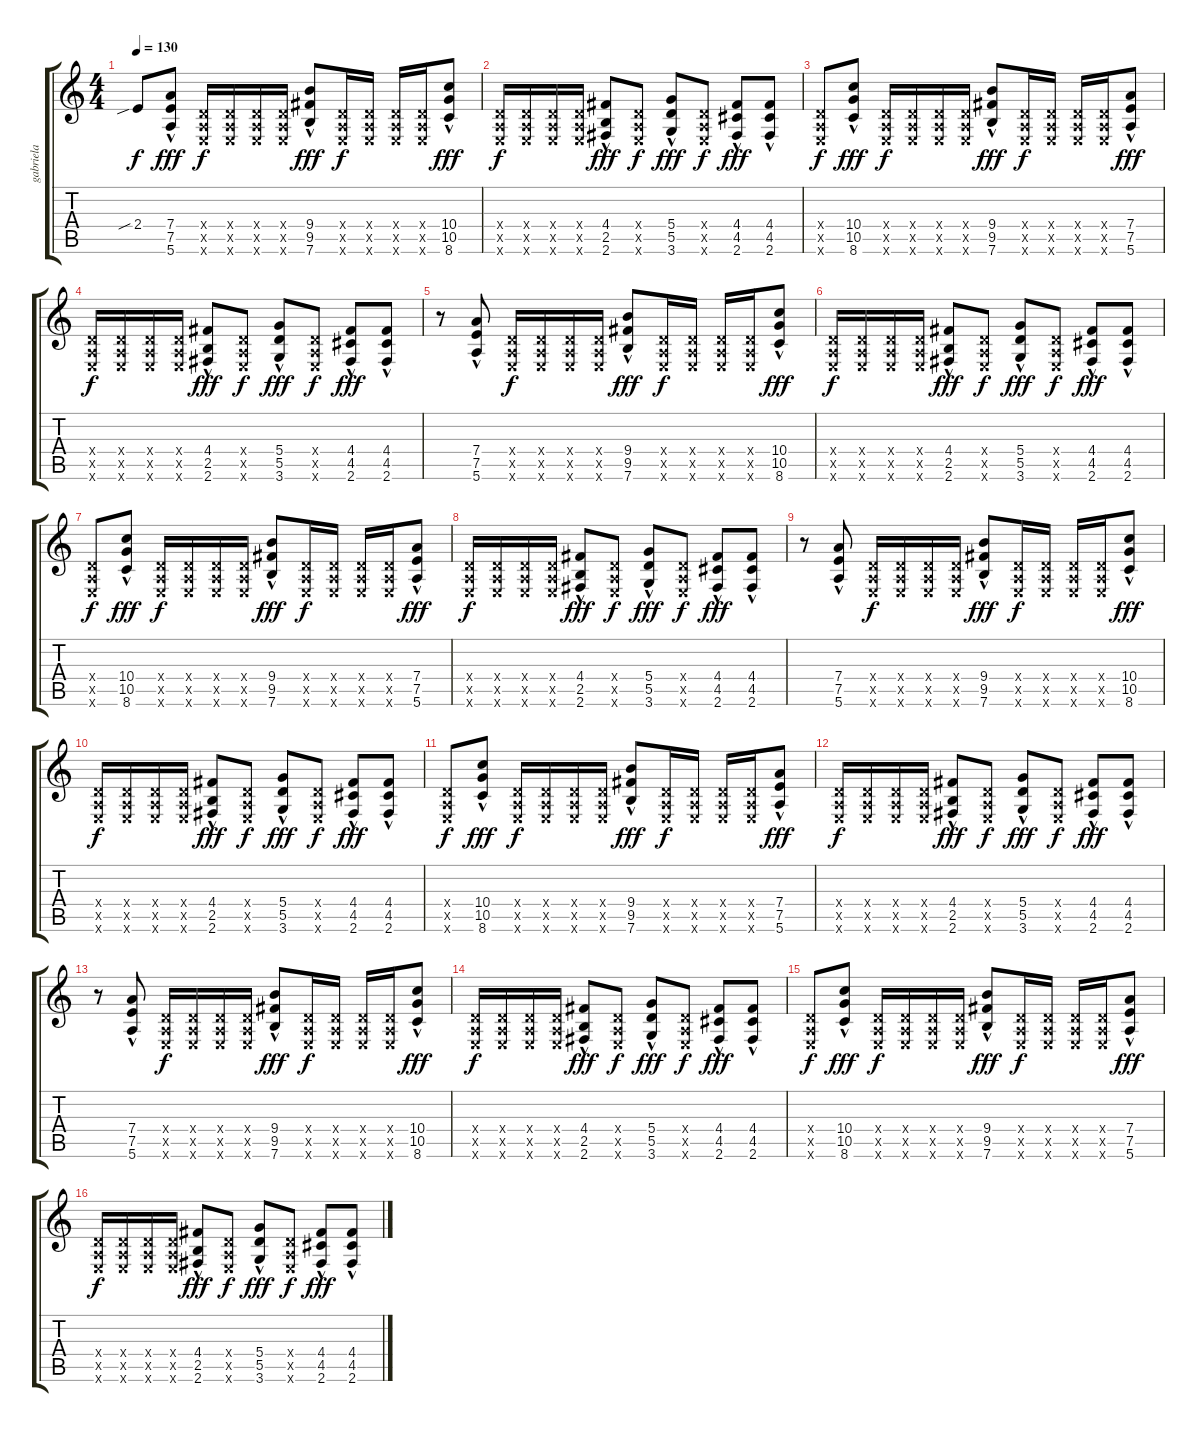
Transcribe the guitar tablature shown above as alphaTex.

\track ("gabriela" "gabriela") {instrument acousticguitarnylon}
\staff {score tabs}
\tuning (E4 B3 G3 D3 A2 E2) {hide}
\ts (4 4)
\tempo 130
\clef g2
\ks c
2.4{sib}.8{dy f} (7.4 7.5 5.6{hac}).8{dy fff} (0.4{x} 0.5{x} 0.6{x}).16{dy f} (0.4{x} 0.5{x} 0.6{x}).16 (0.4{x} 0.5{x} 0.6{x}).16 (0.4{x} 0.5{x} 0.6{x}).16 (9.4 9.5 7.6{hac}).8{dy fff} (0.4{x} 0.5{x} 0.6{x}).16{dy f} (0.4{x} 0.5{x} 0.6{x}).16 (0.4{x} 0.5{x} 0.6{x}).16 (0.4{x} 0.5{x} 0.6{x}).16 (10.4 10.5{hac} 8.6).8{dy fff} |
(0.4{x} 0.5{x} 0.6{x}).16{dy f} (0.4{x} 0.5{x} 0.6{x}).16 (0.4{x} 0.5{x} 0.6{x}).16 (0.4{x} 0.5{x} 0.6{x}).16 (4.4 2.5 2.6{hac}).8{dy fff} (0.4{x} 0.5{x} 0.6{x}).8{dy f} (5.4 5.5 3.6{hac}).8{dy fff} (0.4{x} 0.5{x} 0.6{x}).8{dy f} (4.4 4.5 2.6{hac}).8{dy fff} (4.4 4.5 2.6{hac}).8 |
(0.4{x} 0.5{x} 0.6{x}).8{dy f} (10.4 10.5 8.6{hac}).8{dy fff} (0.4{x} 0.5{x} 0.6{x}).16{dy f} (0.4{x} 0.5{x} 0.6{x}).16 (0.4{x} 0.5{x} 0.6{x}).16 (0.4{x} 0.5{x} 0.6{x}).16 (9.4 9.5 7.6{hac}).8{dy fff} (0.4{x} 0.5{x} 0.6{x}).16{dy f} (0.4{x} 0.5{x} 0.6{x}).16 (0.4{x} 0.5{x} 0.6{x}).16 (0.4{x} 0.5{x} 0.6{x}).16 (7.4 7.5{hac} 5.6).8{dy fff} |
(0.4{x} 0.5{x} 0.6{x}).16{dy f} (0.4{x} 0.5{x} 0.6{x}).16 (0.4{x} 0.5{x} 0.6{x}).16 (0.4{x} 0.5{x} 0.6{x}).16 (4.4 2.5 2.6{hac}).8{dy fff} (0.4{x} 0.5{x} 0.6{x}).8{dy f} (5.4 5.5 3.6{hac}).8{dy fff} (0.4{x} 0.5{x} 0.6{x}).8{dy f} (4.4 4.5 2.6{hac}).8{dy fff} (4.4 4.5 2.6{hac}).8 |
r.8 (7.4 7.5 5.6{hac}).8 (0.4{x} 0.5{x} 0.6{x}).16{dy f} (0.4{x} 0.5{x} 0.6{x}).16 (0.4{x} 0.5{x} 0.6{x}).16 (0.4{x} 0.5{x} 0.6{x}).16 (9.4 9.5 7.6{hac}).8{dy fff} (0.4{x} 0.5{x} 0.6{x}).16{dy f} (0.4{x} 0.5{x} 0.6{x}).16 (0.4{x} 0.5{x} 0.6{x}).16 (0.4{x} 0.5{x} 0.6{x}).16 (10.4 10.5{hac} 8.6).8{dy fff} |
(0.4{x} 0.5{x} 0.6{x}).16{dy f} (0.4{x} 0.5{x} 0.6{x}).16 (0.4{x} 0.5{x} 0.6{x}).16 (0.4{x} 0.5{x} 0.6{x}).16 (4.4 2.5 2.6{hac}).8{dy fff} (0.4{x} 0.5{x} 0.6{x}).8{dy f} (5.4 5.5 3.6{hac}).8{dy fff} (0.4{x} 0.5{x} 0.6{x}).8{dy f} (4.4 4.5 2.6{hac}).8{dy fff} (4.4 4.5 2.6{hac}).8 |
(0.4{x} 0.5{x} 0.6{x}).8{dy f} (10.4 10.5 8.6{hac}).8{dy fff} (0.4{x} 0.5{x} 0.6{x}).16{dy f} (0.4{x} 0.5{x} 0.6{x}).16 (0.4{x} 0.5{x} 0.6{x}).16 (0.4{x} 0.5{x} 0.6{x}).16 (9.4 9.5 7.6{hac}).8{dy fff} (0.4{x} 0.5{x} 0.6{x}).16{dy f} (0.4{x} 0.5{x} 0.6{x}).16 (0.4{x} 0.5{x} 0.6{x}).16 (0.4{x} 0.5{x} 0.6{x}).16 (7.4 7.5{hac} 5.6).8{dy fff} |
(0.4{x} 0.5{x} 0.6{x}).16{dy f} (0.4{x} 0.5{x} 0.6{x}).16 (0.4{x} 0.5{x} 0.6{x}).16 (0.4{x} 0.5{x} 0.6{x}).16 (4.4 2.5 2.6{hac}).8{dy fff} (0.4{x} 0.5{x} 0.6{x}).8{dy f} (5.4 5.5 3.6{hac}).8{dy fff} (0.4{x} 0.5{x} 0.6{x}).8{dy f} (4.4 4.5 2.6{hac}).8{dy fff} (4.4 4.5 2.6{hac}).8 |
r.8 (7.4 7.5 5.6{hac}).8 (0.4{x} 0.5{x} 0.6{x}).16{dy f} (0.4{x} 0.5{x} 0.6{x}).16 (0.4{x} 0.5{x} 0.6{x}).16 (0.4{x} 0.5{x} 0.6{x}).16 (9.4 9.5 7.6{hac}).8{dy fff} (0.4{x} 0.5{x} 0.6{x}).16{dy f} (0.4{x} 0.5{x} 0.6{x}).16 (0.4{x} 0.5{x} 0.6{x}).16 (0.4{x} 0.5{x} 0.6{x}).16 (10.4 10.5{hac} 8.6).8{dy fff} |
(0.4{x} 0.5{x} 0.6{x}).16{dy f} (0.4{x} 0.5{x} 0.6{x}).16 (0.4{x} 0.5{x} 0.6{x}).16 (0.4{x} 0.5{x} 0.6{x}).16 (4.4 2.5 2.6{hac}).8{dy fff} (0.4{x} 0.5{x} 0.6{x}).8{dy f} (5.4 5.5 3.6{hac}).8{dy fff} (0.4{x} 0.5{x} 0.6{x}).8{dy f} (4.4 4.5 2.6{hac}).8{dy fff} (4.4 4.5 2.6{hac}).8 |
(0.4{x} 0.5{x} 0.6{x}).8{dy f} (10.4 10.5 8.6{hac}).8{dy fff} (0.4{x} 0.5{x} 0.6{x}).16{dy f} (0.4{x} 0.5{x} 0.6{x}).16 (0.4{x} 0.5{x} 0.6{x}).16 (0.4{x} 0.5{x} 0.6{x}).16 (9.4 9.5 7.6{hac}).8{dy fff} (0.4{x} 0.5{x} 0.6{x}).16{dy f} (0.4{x} 0.5{x} 0.6{x}).16 (0.4{x} 0.5{x} 0.6{x}).16 (0.4{x} 0.5{x} 0.6{x}).16 (7.4 7.5{hac} 5.6).8{dy fff} |
(0.4{x} 0.5{x} 0.6{x}).16{dy f} (0.4{x} 0.5{x} 0.6{x}).16 (0.4{x} 0.5{x} 0.6{x}).16 (0.4{x} 0.5{x} 0.6{x}).16 (4.4 2.5 2.6{hac}).8{dy fff} (0.4{x} 0.5{x} 0.6{x}).8{dy f} (5.4 5.5 3.6{hac}).8{dy fff} (0.4{x} 0.5{x} 0.6{x}).8{dy f} (4.4 4.5 2.6{hac}).8{dy fff} (4.4 4.5 2.6{hac}).8 |
r.8 (7.4 7.5 5.6{hac}).8 (0.4{x} 0.5{x} 0.6{x}).16{dy f} (0.4{x} 0.5{x} 0.6{x}).16 (0.4{x} 0.5{x} 0.6{x}).16 (0.4{x} 0.5{x} 0.6{x}).16 (9.4 9.5 7.6{hac}).8{dy fff} (0.4{x} 0.5{x} 0.6{x}).16{dy f} (0.4{x} 0.5{x} 0.6{x}).16 (0.4{x} 0.5{x} 0.6{x}).16 (0.4{x} 0.5{x} 0.6{x}).16 (10.4 10.5{hac} 8.6).8{dy fff} |
(0.4{x} 0.5{x} 0.6{x}).16{dy f} (0.4{x} 0.5{x} 0.6{x}).16 (0.4{x} 0.5{x} 0.6{x}).16 (0.4{x} 0.5{x} 0.6{x}).16 (4.4 2.5 2.6{hac}).8{dy fff} (0.4{x} 0.5{x} 0.6{x}).8{dy f} (5.4 5.5 3.6{hac}).8{dy fff} (0.4{x} 0.5{x} 0.6{x}).8{dy f} (4.4 4.5 2.6{hac}).8{dy fff} (4.4 4.5 2.6{hac}).8 |
(0.4{x} 0.5{x} 0.6{x}).8{dy f} (10.4 10.5 8.6{hac}).8{dy fff} (0.4{x} 0.5{x} 0.6{x}).16{dy f} (0.4{x} 0.5{x} 0.6{x}).16 (0.4{x} 0.5{x} 0.6{x}).16 (0.4{x} 0.5{x} 0.6{x}).16 (9.4 9.5 7.6{hac}).8{dy fff} (0.4{x} 0.5{x} 0.6{x}).16{dy f} (0.4{x} 0.5{x} 0.6{x}).16 (0.4{x} 0.5{x} 0.6{x}).16 (0.4{x} 0.5{x} 0.6{x}).16 (7.4 7.5{hac} 5.6).8{dy fff} |
(0.4{x} 0.5{x} 0.6{x}).16{dy f} (0.4{x} 0.5{x} 0.6{x}).16 (0.4{x} 0.5{x} 0.6{x}).16 (0.4{x} 0.5{x} 0.6{x}).16 (4.4 2.5 2.6{hac}).8{dy fff} (0.4{x} 0.5{x} 0.6{x}).8{dy f} (5.4 5.5 3.6{hac}).8{dy fff} (0.4{x} 0.5{x} 0.6{x}).8{dy f} (4.4 4.5 2.6{hac}).8{dy fff} (4.4 4.5 2.6{hac}).8
